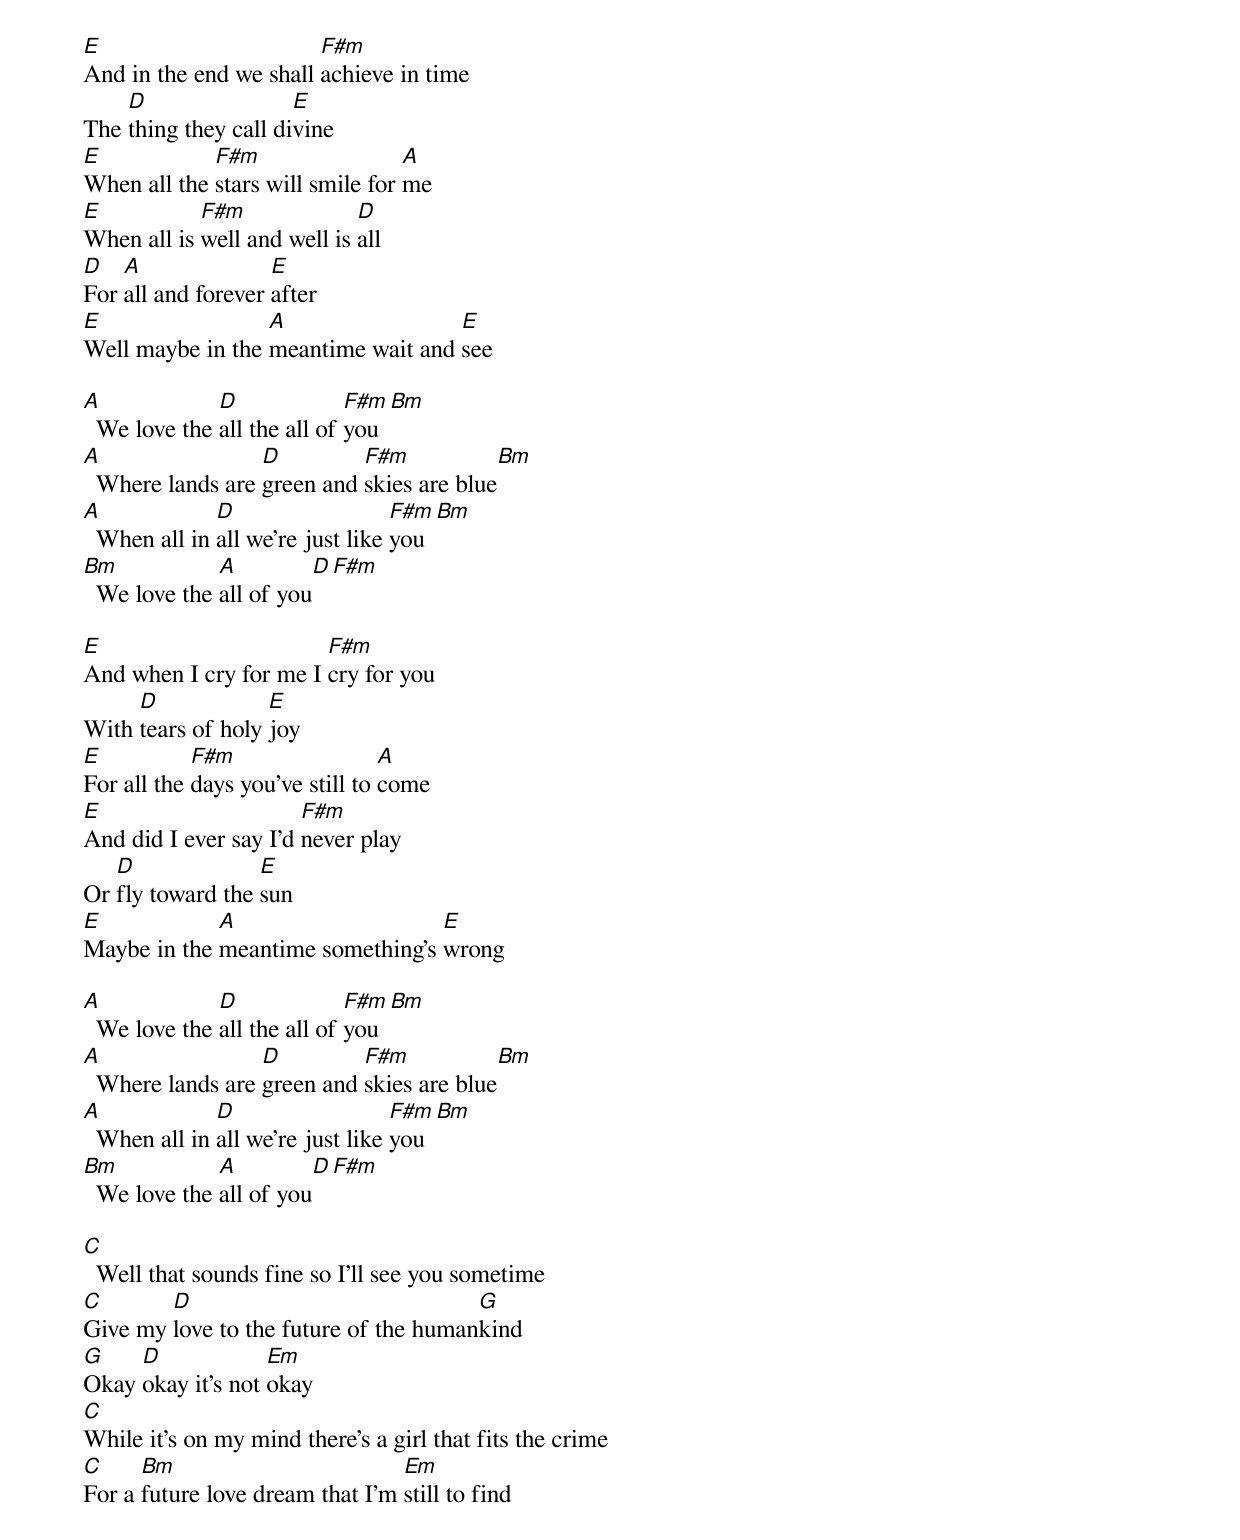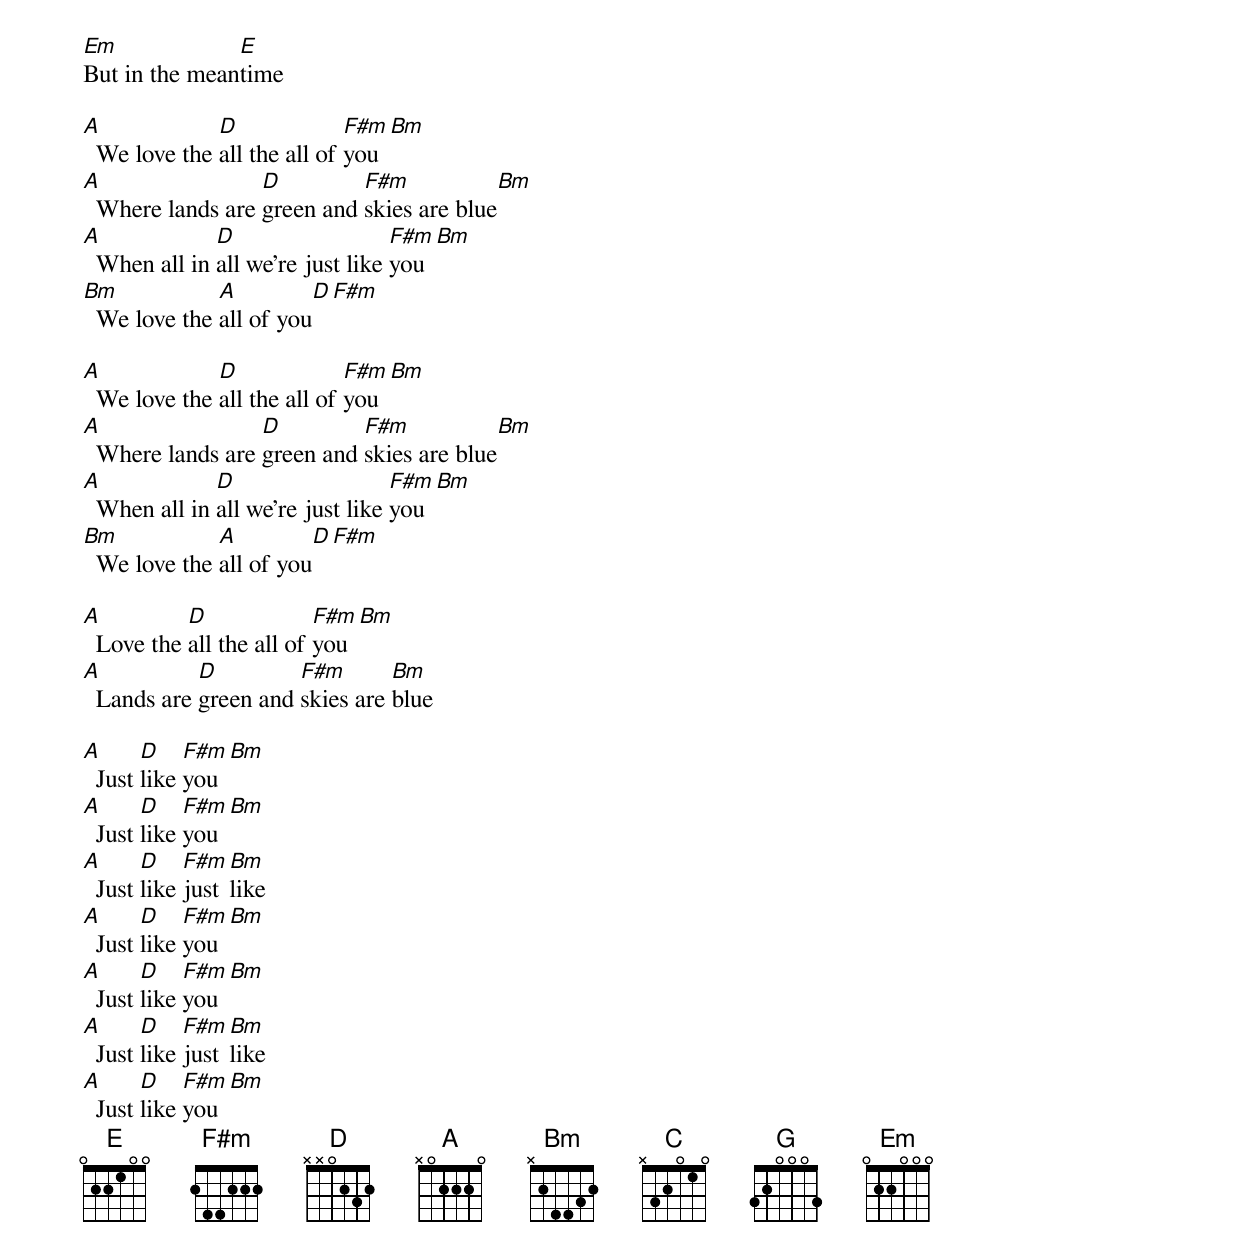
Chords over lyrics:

E                       F#m
And in the end we shall achieve in time
    D                 E
The thing they call divine
E            F#m                  A
When all the stars will smile for me
E           F#m              D
When all is well and well is all
D   A               E
For all and forever after
E                 A                 E
Well maybe in the meantime wait and see

A             D              F#m  Bm
  We love the all the all of you
A                 D         F#m           Bm
  Where lands are green and skies are blue
A             D                   F#m  Bm
  When all in all we're just like you
Bm            A         D      F#m
  We love the all of you

E                       F#m
And when I cry for me I cry for you
     D             E
With tears of holy joy
E           F#m                  A
For all the days you've still to come
E                      F#m
And did I ever say I'd never play
   D              E
Or fly toward the sun
E            A                    E
Maybe in the meantime something's wrong

A             D              F#m  Bm
  We love the all the all of you
A                 D         F#m           Bm
  Where lands are green and skies are blue
A             D                   F#m  Bm
  When all in all we're just like you
Bm            A         D      F#m
  We love the all of you

C
  Well that sounds fine so I'll see you sometime
C       D                              G
Give my love to the future of the humankind
G    D             Em
Okay okay it's not okay
C
While it's on my mind there's a girl that fits the crime
C     Bm                         Em
For a future love dream that I'm still to find
Em             E
But in the meantime

A             D              F#m  Bm
  We love the all the all of you
A                 D         F#m           Bm
  Where lands are green and skies are blue
A             D                   F#m  Bm
  When all in all we're just like you
Bm            A         D      F#m
  We love the all of you

A             D              F#m  Bm
  We love the all the all of you
A                 D         F#m           Bm
  Where lands are green and skies are blue
A             D                   F#m  Bm
  When all in all we're just like you
Bm            A         D      F#m
  We love the all of you

A          D              F#m  Bm
  Love the all the all of you
A           D         F#m       Bm
  Lands are green and skies are blue

A      D    F#m  Bm
  Just like you
A      D    F#m  Bm
  Just like you
A      D    F#m  Bm
  Just like just like
A      D    F#m  Bm
  Just like you
A      D    F#m  Bm
  Just like you
A      D    F#m  Bm
  Just like just like
A      D    F#m  Bm
  Just like you
